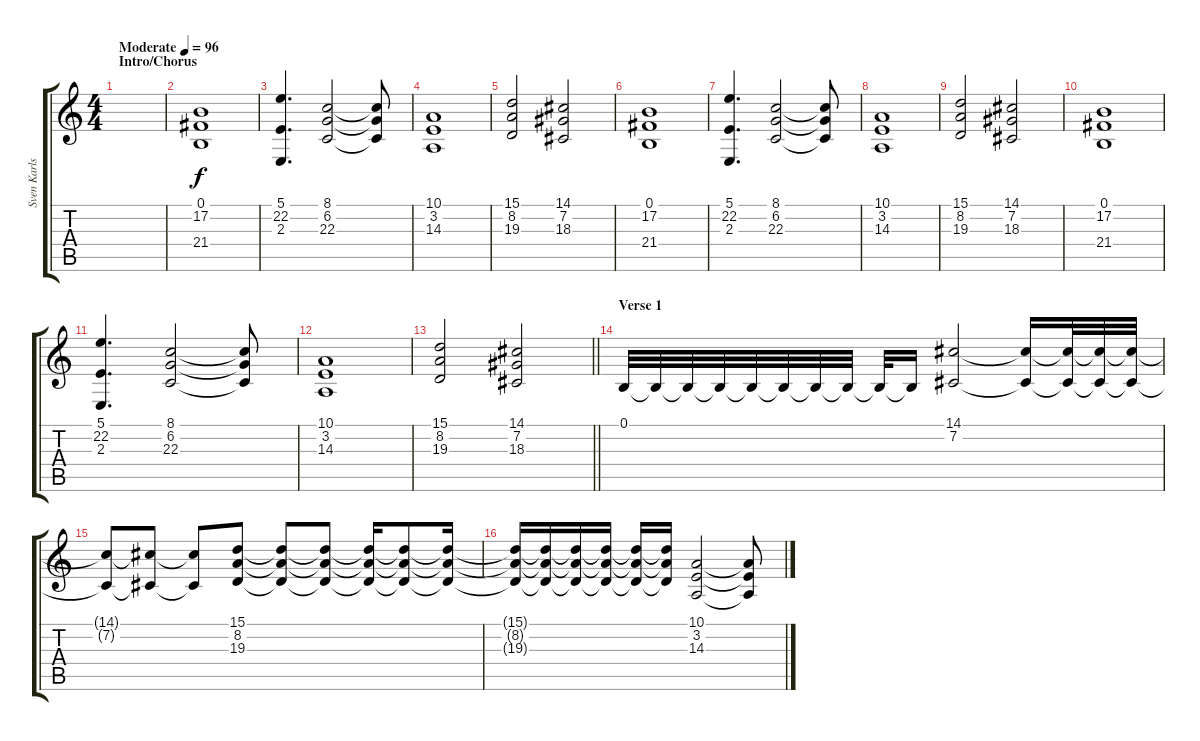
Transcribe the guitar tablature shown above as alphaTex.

\track ("Sven Karlsson (Keyboards)" "Sven Karls") {instrument pad8sweep}
\staff {score tabs}
\tuning (B3 Gb3 D3 A2 E2 B1) {hide}
\ts (4 4)
\section ("" "Intro/Chorus")
\tempo (96 "Moderate")
\clef g2
\ks c
|
(0.1 17.2 21.4).1 |
(5.1 22.2 2.3).4{d} (8.1 6.2 22.3).2 (8.1{t} 6.2{t} 22.3{t}).8 |
(10.1 3.2 14.3).1 |
(15.1 8.2 19.3).2 (14.1 7.2 18.3).2 |
(0.1 17.2 21.4).1{volume 12} |
(5.1 22.2 2.3).4{d} (8.1 6.2 22.3).2 (8.1{t} 6.2{t} 22.3{t}).8 |
(10.1 3.2 14.3).1 |
(15.1 8.2 19.3).2 (14.1 7.2 18.3).2 |
(0.1 17.2 21.4).1 |
(5.1 22.2 2.3).4{d} (8.1 6.2 22.3).2 (8.1{t} 6.2{t} 22.3{t}).8 |
(10.1 3.2 14.3).1 |
\barLineRight lightlight
(15.1 8.2 19.3).2 (14.1 7.2 18.3).2 |
\section ("" "Verse 1")
0.1.32{volume 16} 0.1{t}.32 0.1{t}.32 0.1{t}.32 0.1{t}.32 0.1{t}.32 0.1{t}.32 0.1{t}.32 0.1{t}.32 0.1{t}.16 (14.1 7.2).2 (14.1{t} 7.2{t}).16 (14.1{t} 7.2{t}).32 (14.1{t} 7.2{t}).32 (14.1{t} 7.2{t}).32 |
(14.1{t} 7.2{t}).8 (14.1{t} 7.2{t}).8 (14.1{t} 7.2{t}).8 (15.1 8.2 19.3).8 (15.1{t} 8.2{t} 19.3{t}).8 (15.1{t} 8.2{t} 19.3{t}).8 (15.1{t} 8.2{t} 19.3{t}).16 (15.1{t} 8.2{t} 19.3{t}).8 (15.1{t} 8.2{t} 19.3{t}).16 |
(15.1{t} 8.2{t} 19.3{t}).16 (15.1{t} 8.2{t} 19.3{t}).16 (15.1{t} 8.2{t} 19.3{t}).16 (15.1{t} 8.2{t} 19.3{t}).16 (15.1{t} 8.2{t} 19.3{t}).16 (15.1{t} 8.2{t} 19.3{t}).16 (10.1 3.2 14.3).2 (10.1{t} 3.2{t} 14.3{t}).8
